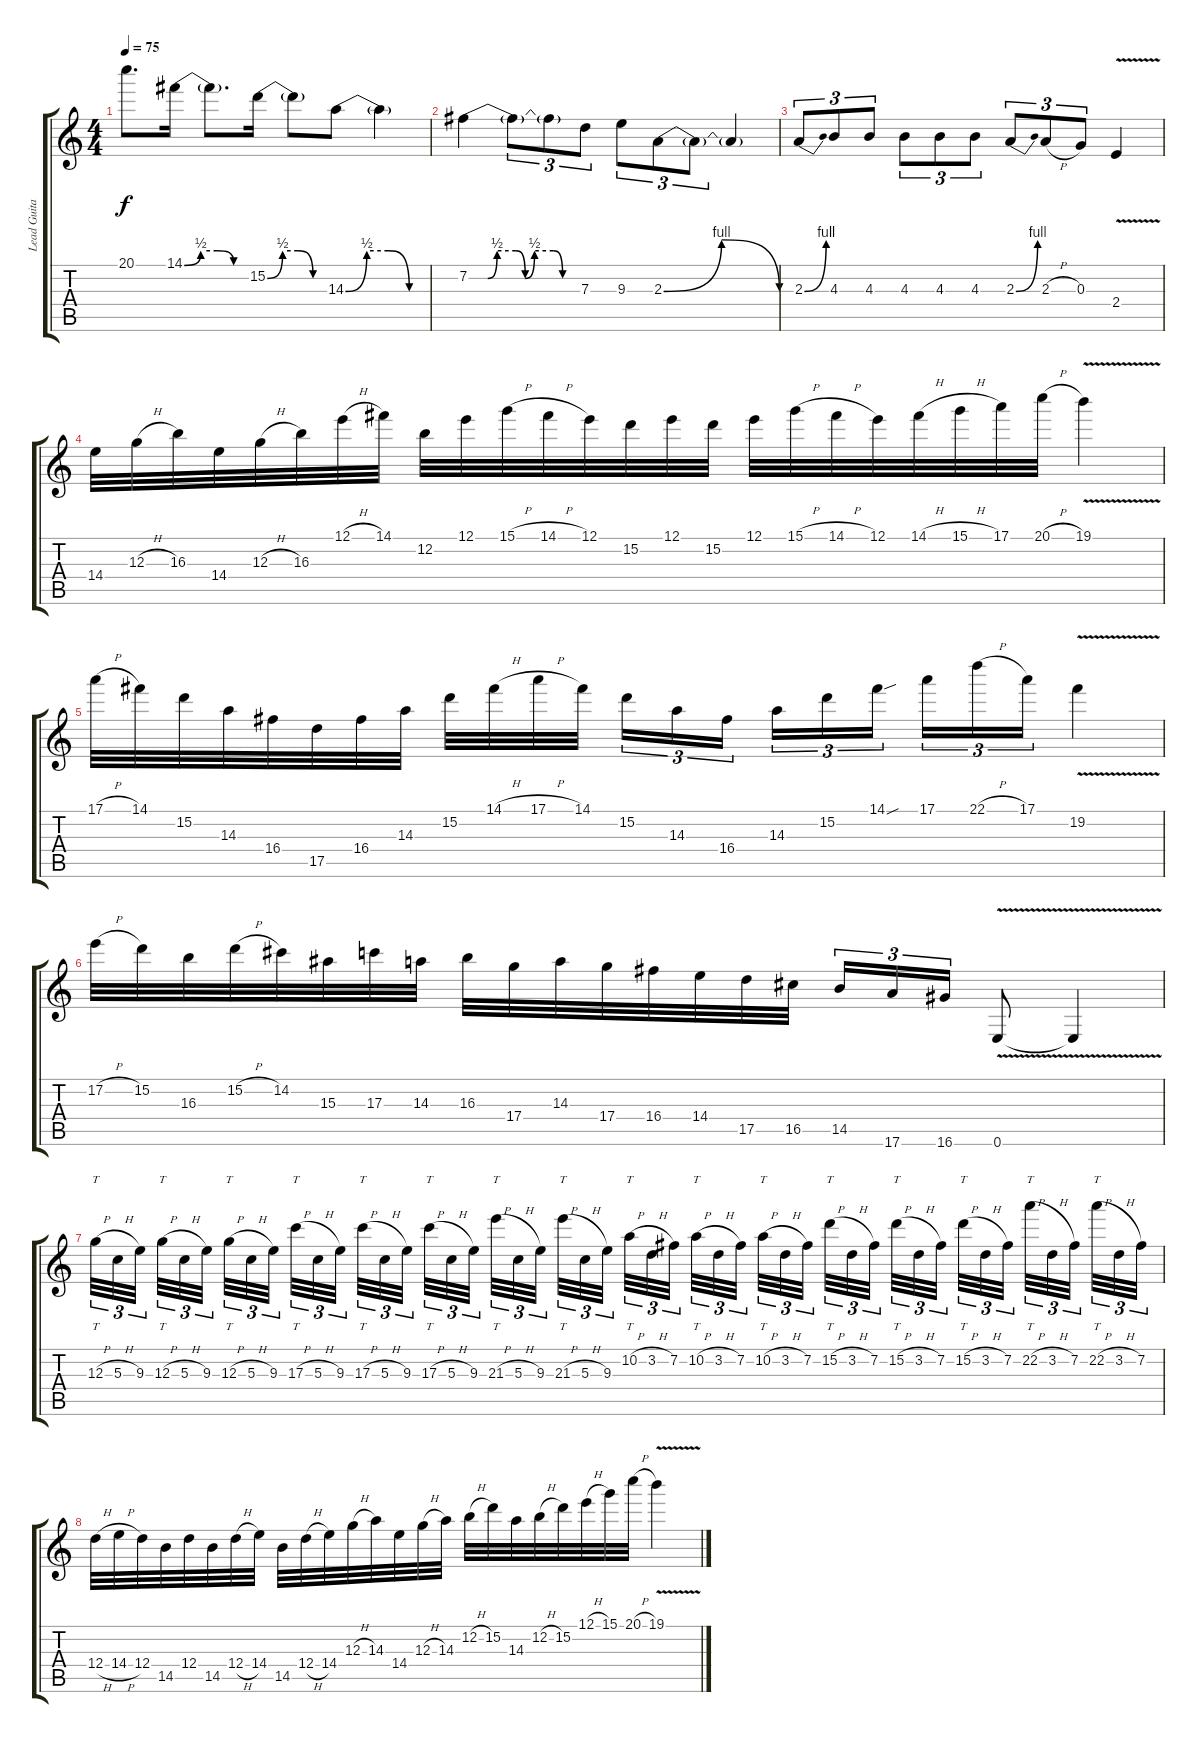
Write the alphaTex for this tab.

\track ("Lead Guitar" "Lead Guita") {instrument distortionguitar}
\staff {score tabs}
\tuning (E4 B3 G3 D3 A2 E2) {hide}
\ts (4 4)
\tempo 75
\clef g2
\ks c
20.1{t}.8{d dy f} 14.1{be (custom 0 0 15 2 30 2 45 0 60 0)}.16 14.1{t}.8{d} 15.2{be (custom 0 0 15 2 30 2 45 0 60 0)}.16 15.2{t}.8 14.3{be (custom 0 0 15 2 30 2 45 0 60 0)}.8 14.3{t}.4 |
7.2{be (custom 0 0 10 0 15 2 25 2 30 0 35 2 45 2 50 0 60 0)}.4 7.2{t}.8{tu (3 2)} 7.2{t}.8{tu (3 2)} 7.3.8{tu (3 2)} 9.3.8{tu (3 2)} 2.3{be (bendrelease 0 0 10 4 50 4 60 0)}.8{tu (3 2)} 2.3{t}.8{tu (3 2)} 2.3{t}.4 |
2.3{be (bend 0 0 60 4)}.8{tu (3 2)} 4.3.8{tu (3 2)} 4.3.8{tu (3 2)} 4.3.8{tu (3 2)} 4.3.8{tu (3 2)} 4.3.8{tu (3 2)} 2.3{be (bend 0 0 60 4)}.8{tu (3 2)} 2.3{h}.8{tu (3 2)} 0.3.8{tu (3 2)} 2.4{v}.4 |
14.4.32 12.3{h}.32 16.3.32 14.4.32 12.3{h}.32 16.3.32 12.1{h}.32 14.1.32 12.2.32 12.1.32 15.1{h}.32 14.1{h}.32 12.1.32 15.2.32 12.1.32 15.2.32 12.1.32 15.1{h}.32 14.1{h}.32 12.1.32 14.1{h}.32 15.1{h}.32 17.1.32 20.1{h}.32 19.1{v}.4 |
17.1{h}.32 14.1.32 15.2.32 14.3.32 16.4.32 17.5.32 16.4.32 14.3.32 15.2.32 14.1{h}.32 17.1{h}.32 14.1.32{beam splitsecondary} 15.2.16{tu (3 2)} 14.3.16{tu (3 2)} 16.4.16{tu (3 2)} 14.3.16{tu (3 2)} 15.2.16{tu (3 2)} 14.1{sou}.16{tu (3 2) beam splitsecondary} 17.1.16{tu (3 2)} 22.1{h}.16{tu (3 2)} 17.1.16{tu (3 2)} 19.2{v}.4 |
17.2{h}.32 15.2.32 16.3.32 15.2{h}.32 14.2.32 15.3.32 17.3.32 14.3.32 16.3.32 17.4.32 14.3.32 17.4.32 16.4.32 14.4.32 17.5.32 16.5.32 14.5.16{tu (3 2)} 17.6.16{tu (3 2)} 16.6.16{tu (3 2)} 0.6{v}.8 0.6{t}.4 |
12.3{h}.32{tt tu (3 2)} 5.3{h}.32{tu (3 2)} 9.3.32{tu (3 2) beam splitsecondary} 12.3{h}.32{tt tu (3 2)} 5.3{h}.32{tu (3 2)} 9.3.32{tu (3 2) beam splitsecondary} 12.3{h}.32{tt tu (3 2)} 5.3{h}.32{tu (3 2)} 9.3.32{tu (3 2) beam splitsecondary} 17.3{h}.32{tt tu (3 2)} 5.3{h}.32{tu (3 2)} 9.3.32{tu (3 2)} 17.3{h}.32{tt tu (3 2)} 5.3{h}.32{tu (3 2)} 9.3.32{tu (3 2) beam splitsecondary} 17.3{h}.32{tt tu (3 2)} 5.3{h}.32{tu (3 2)} 9.3.32{tu (3 2) beam splitsecondary} 21.3{h}.32{tt tu (3 2)} 5.3{h}.32{tu (3 2)} 9.3.32{tu (3 2) beam splitsecondary} 21.3{h}.32{tt tu (3 2)} 5.3{h}.32{tu (3 2)} 9.3.32{tu (3 2)} 10.2{h}.32{tt tu (3 2)} 3.2{h}.32{tu (3 2)} 7.2.32{tu (3 2) beam splitsecondary} 10.2{h}.32{tt tu (3 2)} 3.2{h}.32{tu (3 2)} 7.2.32{tu (3 2) beam splitsecondary} 10.2{h}.32{tt tu (3 2)} 3.2{h}.32{tu (3 2)} 7.2.32{tu (3 2) beam splitsecondary} 15.2{h}.32{tt tu (3 2)} 3.2{h}.32{tu (3 2)} 7.2.32{tu (3 2)} 15.2{h}.32{tt tu (3 2)} 3.2{h}.32{tu (3 2)} 7.2.32{tu (3 2) beam splitsecondary} 15.2{h}.32{tt tu (3 2)} 3.2{h}.32{tu (3 2)} 7.2.32{tu (3 2) beam splitsecondary} 22.2{h}.32{tt tu (3 2)} 3.2{h}.32{tu (3 2)} 7.2.32{tu (3 2) beam splitsecondary} 22.2{h}.32{tt tu (3 2)} 3.2{h}.32{tu (3 2)} 7.2.32{tu (3 2)} |
12.4{h}.32 14.4{h}.32 12.4.32 14.5.32 12.4.32 14.5.32 12.4{h}.32 14.4.32 14.5.32 12.4{h}.32 14.4.32 12.3{h}.32 14.3.32 14.4.32 12.3{h}.32 14.3.32 12.2{h}.32 15.2.32 14.3.32 12.2{h}.32 15.2.32 12.1{h}.32 15.1.32 20.1{h}.32 19.1{v}.4
